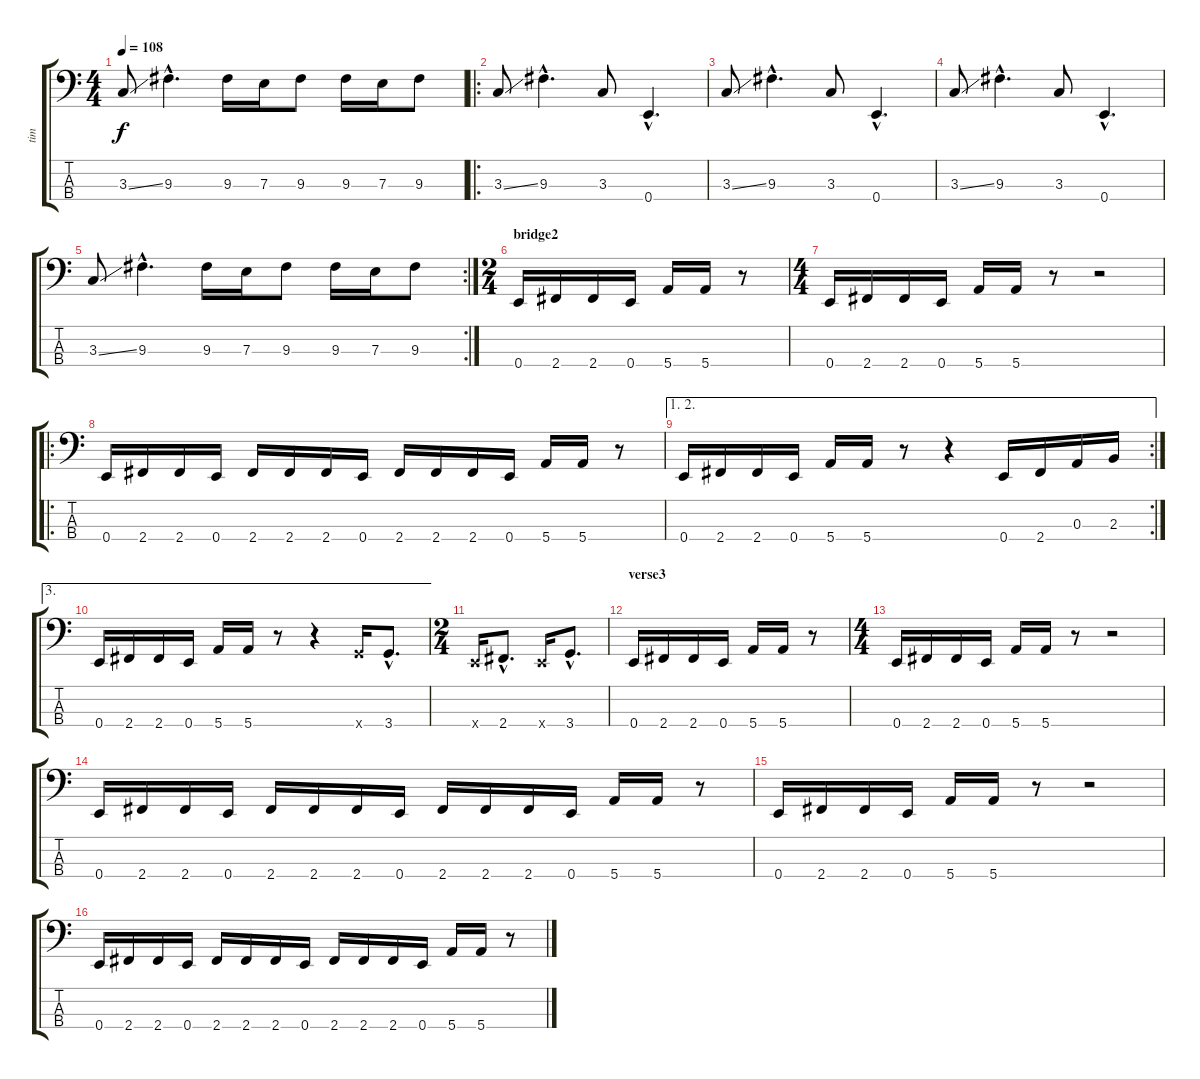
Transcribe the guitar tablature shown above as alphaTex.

\track ("tim" "tim") {instrument electricbassfinger}
\staff {score tabs}
\tuning (G2 D2 A1 E1) {hide}
\ts (4 4)
\tempo 108
\clef f4
\ks c
3.3{ss}.8{dy f} 9.3{hac}.4{d} 9.3.16 7.3.16 9.3.8 9.3.16 7.3.16 9.3.8 |
\ro
3.3{ss}.8 9.3{hac}.4{d} 3.3.8 0.4{hac}.4{d} |
3.3{ss}.8 9.3{hac}.4{d} 3.3.8 0.4{hac}.4{d} |
3.3{ss}.8 9.3{hac}.4{d} 3.3.8 0.4{hac}.4{d} |
\rc 2
3.3{ss}.8 9.3{hac}.4{d} 9.3.16 7.3.16 9.3.8 9.3.16 7.3.16 9.3.8 |
\ts (2 4)
\section ("" "bridge2")
0.4.16 2.4.16 2.4.16 0.4.16 5.4.16 5.4.16 r.8 |
\ts (4 4)
0.4.16 2.4.16 2.4.16 0.4.16 5.4.16 5.4.16 r.8 r.2 |
\ro
0.4.16 2.4.16 2.4.16 0.4.16 2.4.16 2.4.16 2.4.16 0.4.16 2.4.16 2.4.16 2.4.16 0.4.16 5.4.16 5.4.16 r.8 |
\ae (1 2)
\rc 2
0.4.16 2.4.16 2.4.16 0.4.16 5.4.16 5.4.16 r.8 r.4 0.4.16 2.4.16 0.3.16 2.3.16 |
\ae 3
0.4.16 2.4.16 2.4.16 0.4.16 5.4.16 5.4.16 r.8 r.4 3.4{x}.16 3.4{hac}.8{d} |
\ts (2 4)
0.4{x}.16 2.4{hac}.8{d} 0.4{x}.16 3.4{hac}.8{d} |
\section ("" "verse3")
0.4.16 2.4.16 2.4.16 0.4.16 5.4.16 5.4.16 r.8 |
\ts (4 4)
0.4.16 2.4.16 2.4.16 0.4.16 5.4.16 5.4.16 r.8 r.2 |
0.4.16 2.4.16 2.4.16 0.4.16 2.4.16 2.4.16 2.4.16 0.4.16 2.4.16 2.4.16 2.4.16 0.4.16 5.4.16 5.4.16 r.8 |
0.4.16 2.4.16 2.4.16 0.4.16 5.4.16 5.4.16 r.8 r.2 |
0.4.16 2.4.16 2.4.16 0.4.16 2.4.16 2.4.16 2.4.16 0.4.16 2.4.16 2.4.16 2.4.16 0.4.16 5.4.16 5.4.16 r.8
